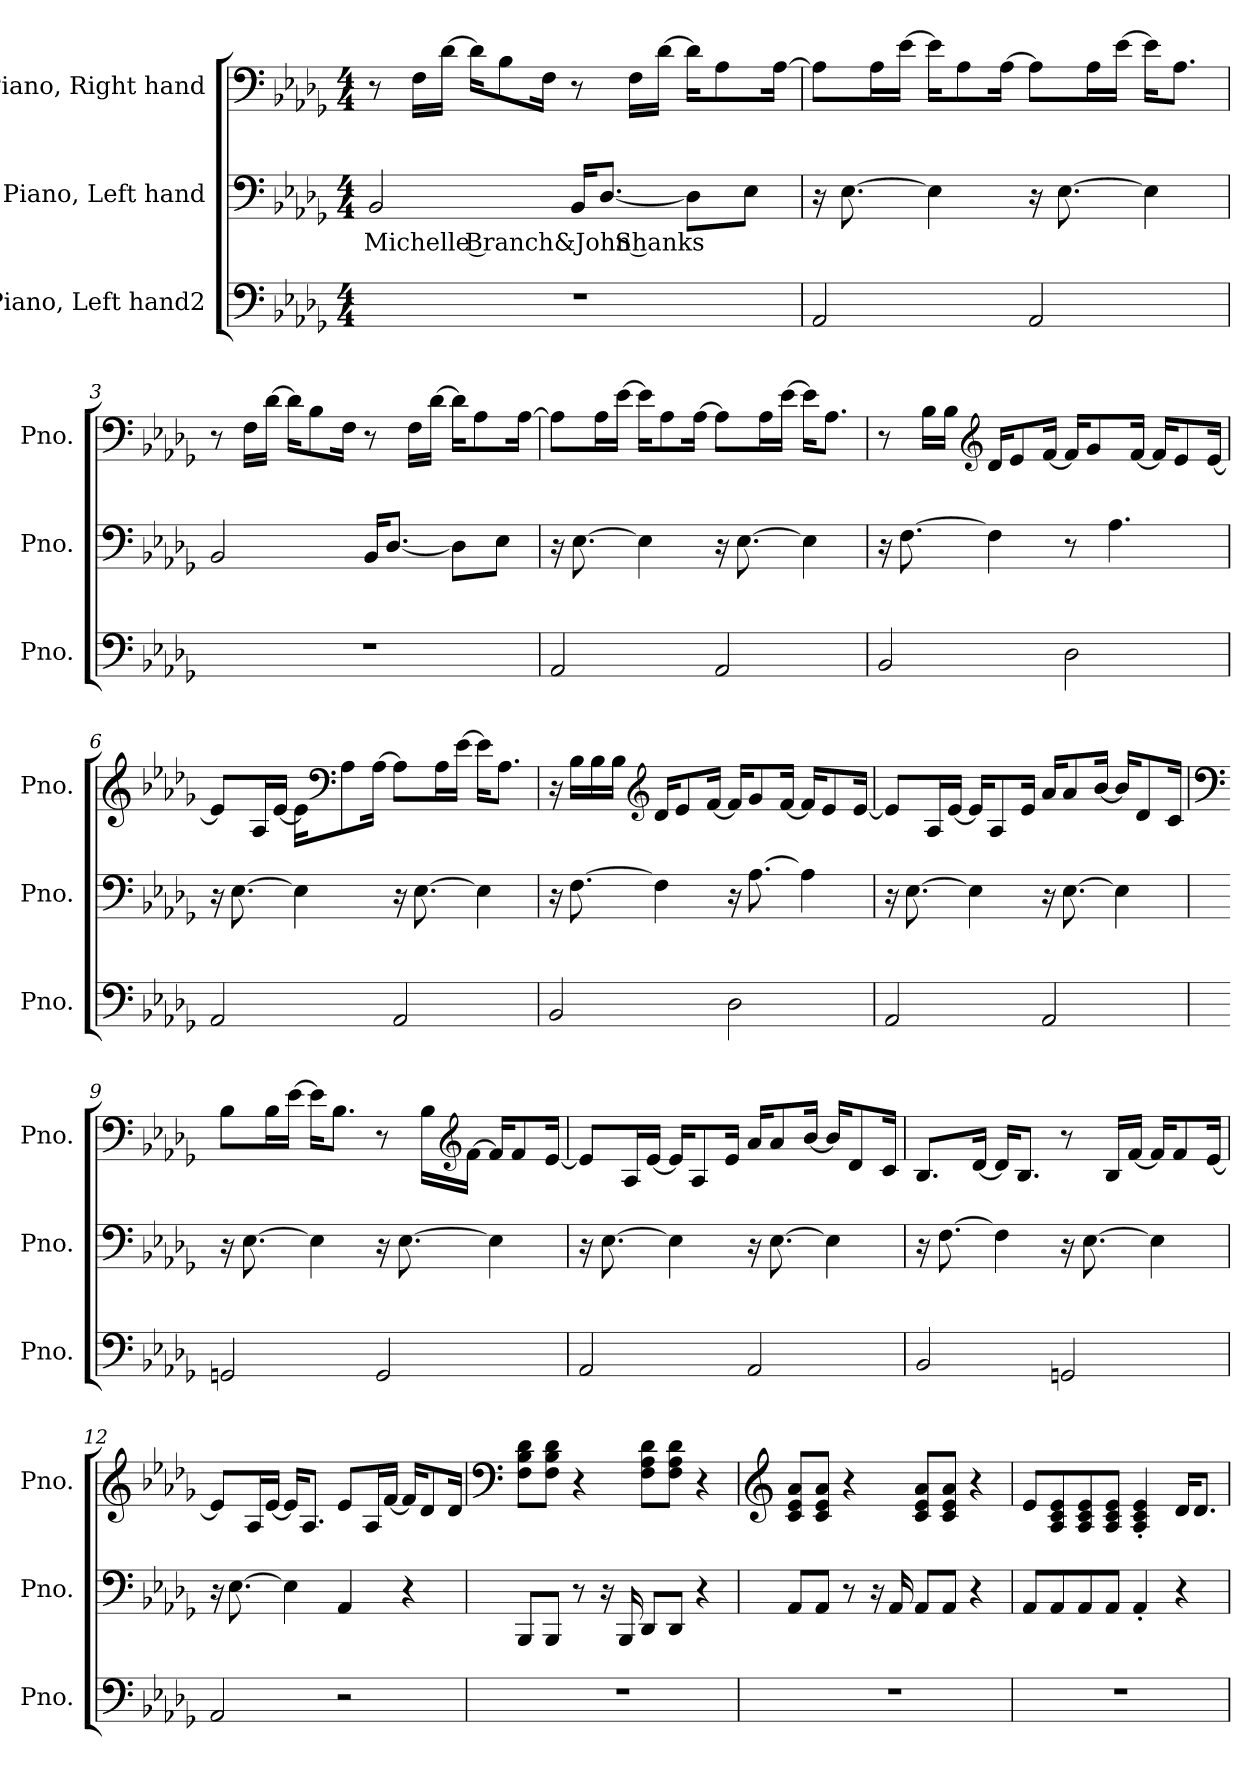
**kern	**kern	**text	**kern
*part3	*part2	*part2	*part1
*staff3	*staff2	*staff2	*staff1
*I"Piano, Left hand2	*I"Piano, Left hand	*	*I"Piano, Right hand
*I'Pno.	*I'Pno.	*	*I'Pno.
*clefF4	*clefF4	*	*clefF4
*k[b-e-a-d-g-]	*k[b-e-a-d-g-]	*	*k[b-e-a-d-g-]
*M4/4	*M4/4	*	*M4/4
*MM120	*MM120	*	*MM120
=1	=1	=1	=1
!	!	!LO:LY:b	!
1r	2BB-/	Michelle Branch&John Shanks	8r
.	.	.	16F\LL
.	.	.	[16d-\JJ
.	.	.	16d-\KL]
.	.	.	8B-\
.	.	.	16F\Jk
.	16BB-/KL	.	8r
.	[8.D-/J	.	.
.	.	.	16F\LL
.	.	.	[16d-\JJ
.	8D-\L]	.	16d-\KL]
.	.	.	8A-\
.	8E-\J	.	.
.	.	.	[16A-\Jk
=2	=2	=2	=2
2AA-/	16r	.	8A-\L]
.	[8.E-\	.	.
.	.	.	16A-\L
.	.	.	[16e-\JJ
.	4E-\]	.	16e-\KL]
.	.	.	8A-\
.	.	.	[16A-\Jk
2AA-/	16r	.	8A-\L]
.	[8.E-\	.	.
.	.	.	16A-\L
.	.	.	[16e-\JJ
.	4E-\]	.	16e-\KL]
.	.	.	8.A-\J
!!LO:LB:g=z
=3	=3	=3	=3
1r	2BB-/	.	8r
.	.	.	16F\LL
.	.	.	[16d-\JJ
.	.	.	16d-\KL]
.	.	.	8B-\
.	.	.	16F\Jk
.	16BB-/KL	.	8r
.	[8.D-/J	.	.
.	.	.	16F\LL
.	.	.	[16d-\JJ
.	8D-\L]	.	16d-\KL]
.	.	.	8A-\
.	8E-\J	.	.
.	.	.	[16A-\Jk
=4	=4	=4	=4
2AA-/	16r	.	8A-\L]
.	[8.E-\	.	.
.	.	.	16A-\L
.	.	.	[16e-\JJ
.	4E-\]	.	16e-\KL]
.	.	.	8A-\
.	.	.	[16A-\Jk
2AA-/	16r	.	8A-\L]
.	[8.E-\	.	.
.	.	.	16A-\L
.	.	.	[16e-\JJ
.	4E-\]	.	16e-\KL]
.	.	.	8.A-\J
=5	=5	=5	=5
2BB-/	16r	.	8r
.	[8.F\	.	.
.	.	.	16B-\LL
.	.	.	16B-\JJ
*	*	*	*clefG2
.	4F\]	.	16d-/KL
.	.	.	8e-/
.	.	.	[16f/Jk
2D-\	8r	.	16f/KL]
.	.	.	8g-/
.	4.A-\	.	.
.	.	.	[16f/Jk
.	.	.	16f/KL]
.	.	.	8e-/
.	.	.	[16e-/Jk
!!LO:LB:g=z
=6	=6	=6	=6
2AA-/	16r	.	8e-/L]
.	[8.E-\	.	.
.	.	.	16A-/L
.	.	.	[16e-/JJ
.	4E-\]	.	16e-\KL]
*	*	*	*clefF4
.	.	.	8A-\
.	.	.	[16A-\Jk
2AA-/	16r	.	8A-\L]
.	[8.E-\	.	.
.	.	.	16A-\L
.	.	.	[16e-\JJ
.	4E-\]	.	16e-\KL]
.	.	.	8.A-\J
=7	=7	=7	=7
2BB-/	16r	.	16r
.	[8.F\	.	16B-\LL
.	.	.	16B-\
.	.	.	16B-\JJ
*	*	*	*clefG2
.	4F\]	.	16d-/KL
.	.	.	8e-/
.	.	.	[16f/Jk
2D-\	16r	.	16f/KL]
.	[8.A-\	.	8g-/
.	.	.	[16f/Jk
.	4A-\]	.	16f/KL]
.	.	.	8e-/
.	.	.	[16e-/Jk
=8	=8	=8	=8
2AA-/	16r	.	8e-/L]
.	[8.E-\	.	.
.	.	.	16A-/L
.	.	.	[16e-/JJ
.	4E-\]	.	16e-/KL]
.	.	.	8A-/
.	.	.	16e-/Jk
2AA-/	16r	.	16a-/KL
.	[8.E-\	.	8a-/
.	.	.	[16b-/Jk
.	4E-\]	.	16b-/KL]
.	.	.	8d-/
.	.	.	16c/Jk
!!LO:LB:g=z
=9	=9	=9	=9
*	*	*	*clefF4
2GGn/	16r	.	8B-\L
.	[8.E-\	.	.
.	.	.	16B-\L
.	.	.	[16e-\JJ
.	4E-\]	.	16e-\KL]
.	.	.	8.B-\J
2GG/	16r	.	8r
.	[8.E-\	.	.
.	.	.	16B-\LL
*	*	*	*clefG2
.	.	.	[16f\JJ
.	4E-\]	.	16f/KL]
.	.	.	8f/
.	.	.	[16e-/Jk
=10	=10	=10	=10
2AA-/	16r	.	8e-/L]
.	[8.E-\	.	.
.	.	.	16A-/L
.	.	.	[16e-/JJ
.	4E-\]	.	16e-/KL]
.	.	.	8A-/
.	.	.	16e-/Jk
2AA-/	16r	.	16a-/KL
.	[8.E-\	.	8a-/
.	.	.	[16b-/Jk
.	4E-\]	.	16b-/KL]
.	.	.	8d-/
.	.	.	16c/Jk
=11	=11	=11	=11
2BB-/	16r	.	8.B-/L
.	[8.F\	.	.
.	.	.	[16d-/Jk
.	4F\]	.	16d-/KL]
.	.	.	8.B-/J
2GGn/	16r	.	8r
.	[8.E-\	.	.
.	.	.	16B-/LL
.	.	.	[16f/JJ
.	4E-\]	.	16f/KL]
.	.	.	8f/
.	.	.	[16e-/Jk
!!LO:PB:g=z
=12	=12	=12	=12
2AA-/	16r	.	8e-/L]
.	[8.E-\	.	.
.	.	.	16A-/L
.	.	.	[16e-/JJ
.	4E-\]	.	16e-/KL]
.	.	.	8.A-/J
2r	4AA-/	.	8e-/L
.	.	.	16A-/L
.	.	.	[16f/JJ
.	4r	.	16f/KL]
.	.	.	8d-/
.	.	.	16d-/Jk
=13	=13	=13	=13
*	*	*	*clefF4
1r	8BBB-/L	.	8F\ 8B-\ 8d-\L
.	8BBB-/J	.	8F\ 8B-\ 8d-\J
.	8r	.	4r
.	16r	.	.
.	16BBB-/	.	.
.	8DD-/L	.	8F\ 8A-\ 8d-\L
.	8DD-/J	.	8F\ 8A-\ 8d-\J
.	4r	.	4r
=14	=14	=14	=14
*	*	*	*clefG2
1r	8AA-/L	.	8c/ 8e-/ 8a-/L
.	8AA-/J	.	8c/ 8e-/ 8a-/J
.	8r	.	4r
.	16r	.	.
.	16AA-/	.	.
.	8AA-/L	.	8c/ 8e-/ 8a-/L
.	8AA-/J	.	8c/ 8e-/ 8a-/J
.	4r	.	4r
!!LO:LB:g=z
=15	=15	=15	=15
1r	8AA-/L	.	8e-/L
.	8AA-/	.	8A-/ 8c/ 8e-/
.	8AA-/	.	8A-/ 8c/ 8e-/
.	8AA-/J	.	8A-/ 8c/ 8e-/J
.	4AA-'/	.	4A-/' 4c/' 4e-/'
.	4r	.	16d-/KL
.	.	.	8.d-/J
=	=	=	=
*-	*-	*-	*-
